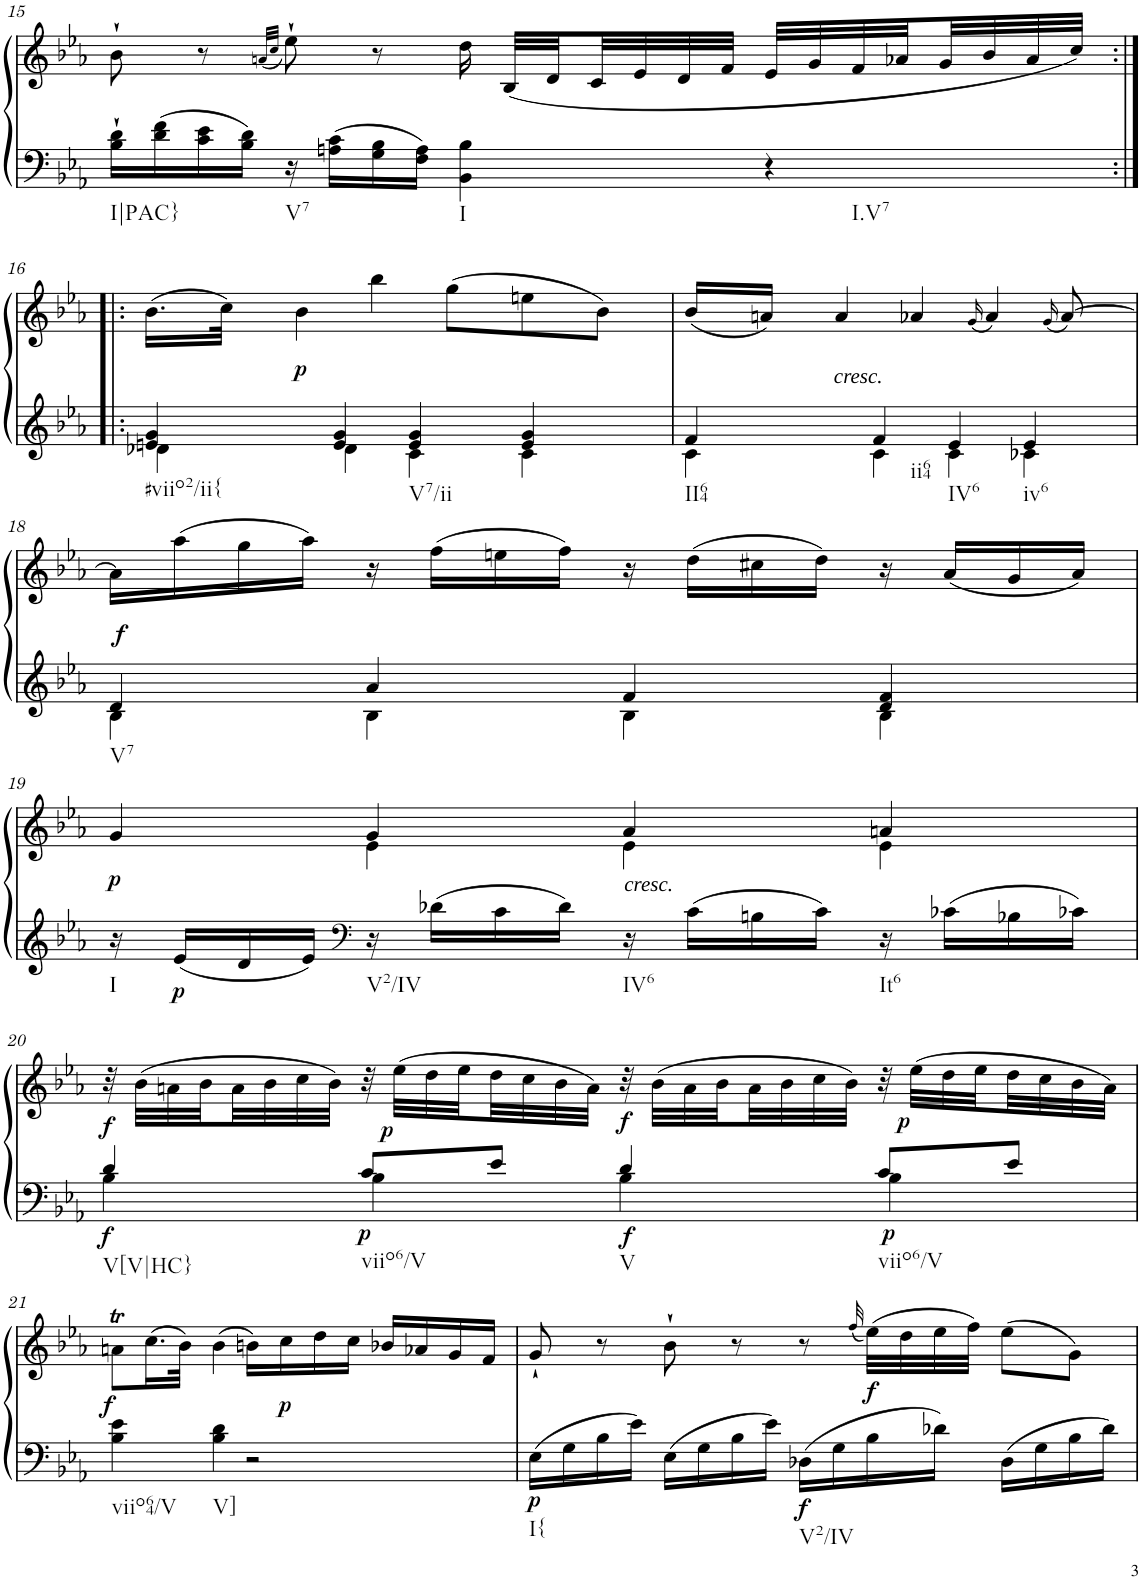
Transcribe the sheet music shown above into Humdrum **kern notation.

**kern	**kern	**dynam
*part1	*part1	*part1
*staff2	*staff1	*staff1/2
*I"Klavier linke Hand	*	*
!!LO:PB:g=z
*clefF4	*clefG2	*
*k[b-e-a-]	*k[b-e-a-]	*
*M4/4	*M4/4	*
=15	=15	=15
!LO:TX:b:t=I|PAC}	!	!
16B-\` 16d\`LL	8b-`\	.
16d\ 16f\	.	.
16c\ 16e-\	8r	.
16B-\ 16d\JJ	.	.
.	(32qan/LLL	.
.	32qcc/JJJ	.
!LO:TX:b:t=V7	!	!
16r	8ee-`\)	.
16An\ 16c\LL	.	.
16G\ 16B-\	8r	.
16F\ 16A\JJ	.	.
!LO:TX:b:t=I	!	!
4BB-\ 4B-\	16dd\	.
.	(32B-/LLL	.
.	32d/	.
.	32c/	.
.	32e-/	.
.	32d/	.
.	32f/JJJ	.
!LO:TX:b:t=I.V7	!	!
4r	32e-/LLL	.
.	32g/	.
.	32f/	.
.	32a-X/	.
.	32g/	.
.	32b-/	.
.	32a-/	.
.	32cc/JJJ)	.
!!LO:LB:g=z
=16:|!|:	=16:|!|:	=16:|!|:
*^	*	*
!LO:TX:b:t=#viio2/ii{	!	!	!
4en/ 4g/	4d-X\	(16.b-\LL	.
.	.	32cc\JJk)	.
!	!	!	!LO:DY:b
.	.	4b-\	p
4e/ 4g/	4d-\	.	.
.	.	4bb-\	.
!LO:TX:b:t=V7/ii	!	!	!
4e/ 4g/	4c\	.	.
.	.	(8gg\L	.
4e/ 4g/	4c\	8een\	.
.	.	8b-\J)	.
=17	=17	=17	=17
!LO:TX:b:t=II64	!	!	!
4f/	4c\	(16b-/LL	.
.	.	16an/JJ)	.
!	!	!LO:TX:b:i:t=cresc.	!
.	.	4a/	.
!LO:TX:b:t=ii64	!	!	!
4f/	4c\	.	.
.	.	4a-X/	.
!LO:TX:b:t=IV6	!	!	!
4e-/	4c\	.	.
.	.	(16qg/	.
.	.	4a-/)	.
!LO:TX:b:t=iv6	!	!	!
4e-/	4c-X\	.	.
.	.	(16qg/	.
.	.	[8a-/)	.
!!LO:LB:g=z
=18	=18	=18	=18
!LO:TX:b:t=V7	!	!	!
!	!	!	!LO:DY:b
4d/	4B-\	16a-\LL]	f
.	.	(16aa-\	.
.	.	16gg\	.
.	.	16aa-\JJ)	.
4a-/	4B-\	16r	.
.	.	(16ff\LL	.
.	.	16een\	.
.	.	16ff\JJ)	.
4f/	4B-\	16r	.
.	.	(16dd\LL	.
.	.	16cc#X\	.
.	.	16dd\JJ)	.
4d/ 4f/	4B-\	16r	.
.	.	(16a-/LL	.
.	.	16g/	.
.	.	16a-/JJ)	.
*v	*v	*	*
!!LO:LB:g=z
=19	=19	=19
*	*^	*
!LO:TX:b:t=I	!	!	!
!	!	!	!LO:DY:b
16r	4g/	4ryy	p
!	!	!	!LO:DY:b=2
16e-/LL	.	.	p
16d/	.	.	.
16e-/JJ	.	.	.
*clefF4	*	*	*
!LO:TX:b:t=V2/IV	!	!	!
16r	4g/	4e-\	.
16d-X\LL	.	.	.
16c\	.	.	.
16d-\JJ	.	.	.
!	!LO:TX:b:i:t=cresc.	!	!
!LO:TX:b:t=IV6	!	!	!
16r	4a-/	4e-\	.
16c\LL	.	.	.
16Bn\	.	.	.
16c\JJ	.	.	.
!LO:TX:b:t=It6	!	!	!
16r	4an/	4e-\	.
16c-X\LL	.	.	.
16B-X\	.	.	.
16c-X\JJ	.	.	.
*	*v	*v	*
!!LO:LB:g=z
=20	=20	=20
*^	*	*
!LO:TX:b:t=V[V|HC}	!	!	!
!	!	!	!LO:DY:b=2
!	!	!	!LO:DY:n=1:b
4d/	4B-\	32r	f f
.	.	(32b-\LLL	.
.	.	32an\	.
.	.	32b-\	.
.	.	32a\	.
.	.	32b-\	.
.	.	32cc\	.
.	.	32b-\JJJ)	.
!LO:TX:b:t=viio6/V	!	!	!
!	!	!	!LO:DY:n=2:b=2
8c/L	4B-\	32r	p
!	!	!	!LO:DY:n=3:b
.	.	(32ee-\LLL	p
.	.	32dd\	.
.	.	32ee-\	.
8e-/J	.	32dd\	.
.	.	32cc\	.
.	.	32b-\	.
.	.	32a\JJJ)	.
!LO:TX:b:t=V	!	!	!
!	!	!	!LO:DY:n=4:b=2
!	!	!	!LO:DY:n=5:b
4d/	4B-\	32r	f f
.	.	(32b-\LLL	.
.	.	32a\	.
.	.	32b-\	.
.	.	32a\	.
.	.	32b-\	.
.	.	32cc\	.
.	.	32b-\JJJ)	.
!LO:TX:b:t=viio6/V	!	!	!
!	!	!	!LO:DY:n=6:b=2
8c/L	4B-\	32r	p
!	!	!	!LO:DY:n=7:b
.	.	(32ee-\LLL	p
.	.	32dd\	.
.	.	32ee-\	.
8e-/J	.	32dd\	.
.	.	32cc\	.
.	.	32b-\	.
.	.	32a\JJJ)	.
*v	*v	*	*
!!LO:LB:g=z
=21	=21	=21
!LO:TX:b:t=viio64/V	!	!
!	!	!LO:DY:b
4B-\ 4e-\	8ant\L	f
.	(16.cc\L	.
.	32b-\JJk)	.
!LO:TX:b:t=V]	!	!
4B-\ 4d\	(4b-\	.
2r	16bn\LL)	.
!	!	!LO:DY:b
.	16cc\	p
.	16dd\	.
.	16cc\JJ	.
.	16b-X/LL	.
.	16a-X/	.
.	16g/	.
.	16f/JJ	.
=22	=22	=22
!LO:TX:b:t=I{	!	!
!	!	!LO:DY:b=2
16E-\LL	8g`/	p
16G\	.	.
16B-\	8r	.
16e-\JJ	.	.
16E-\LL	8b-`\	.
16G\	.	.
16B-\	8r	.
16e-\JJ	.	.
!LO:TX:b:t=V2/IV	!	!
!	!	!LO:DY:b=2
16D-X\LL	8r	f
16G\	.	.
.	(32qff/	.
!	!	!LO:DY:b
16B-\	(32ee-\LLL)	f
.	32dd\	.
16d-X\JJ	32ee-\	.
.	32ff\JJJ)	.
16D-\LL	(8ee-\L	.
16G\	.	.
16B-\	8g\J)	.
16d-\JJ	.	.
=	=	=
*-	*-	*-
